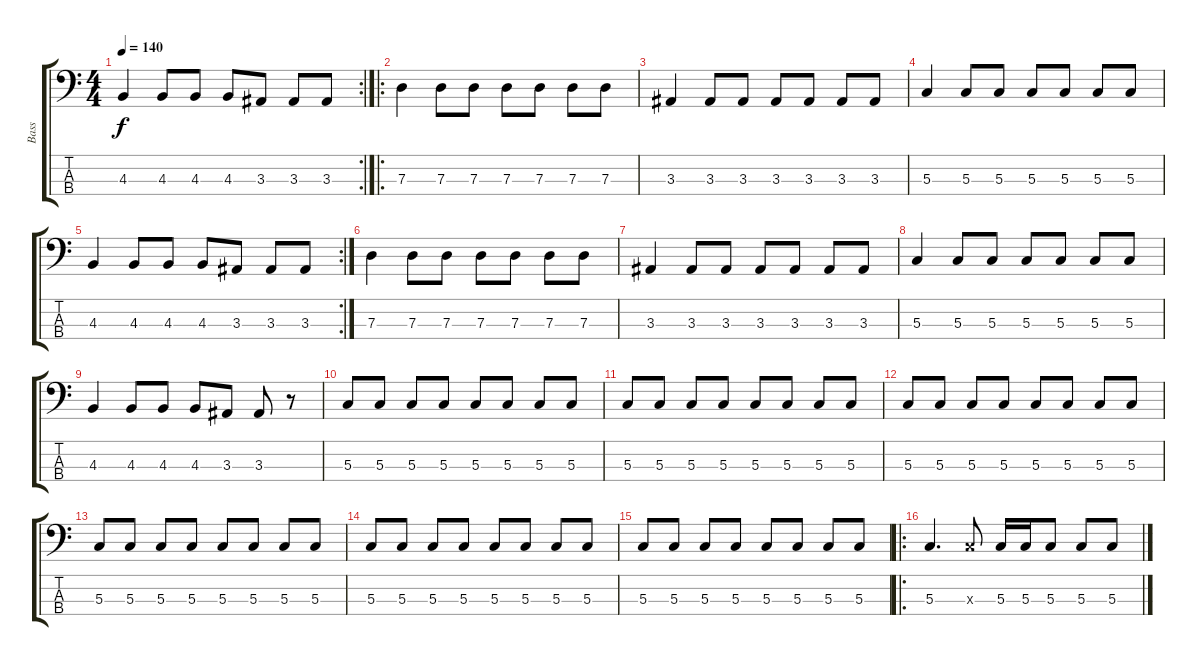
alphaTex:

\track ("Bass" "Bass") {instrument electricbasspick}
\staff {score tabs}
\tuning (F2 C2 G1 D1) {hide}
\rc 2
\ts (4 4)
\tempo 140
\clef f4
\ks c
4.3.4{dy f} 4.3.8 4.3.8 4.3.8 3.3.8 3.3.8 3.3.8 |
\ro
7.3.4 7.3.8 7.3.8 7.3.8 7.3.8 7.3.8 7.3.8 |
3.3.4 3.3.8 3.3.8 3.3.8 3.3.8 3.3.8 3.3.8 |
5.3.4 5.3.8 5.3.8 5.3.8 5.3.8 5.3.8 5.3.8 |
\rc 2
4.3.4 4.3.8 4.3.8 4.3.8 3.3.8 3.3.8 3.3.8 |
7.3.4 7.3.8 7.3.8 7.3.8 7.3.8 7.3.8 7.3.8 |
3.3.4 3.3.8 3.3.8 3.3.8 3.3.8 3.3.8 3.3.8 |
5.3.4 5.3.8 5.3.8 5.3.8 5.3.8 5.3.8 5.3.8 |
4.3.4 4.3.8 4.3.8 4.3.8 3.3.8 3.3.8 r.8 |
5.3.8 5.3.8 5.3.8 5.3.8 5.3.8 5.3.8 5.3.8 5.3.8 |
5.3.8 5.3.8 5.3.8 5.3.8 5.3.8 5.3.8 5.3.8 5.3.8 |
5.3.8 5.3.8 5.3.8 5.3.8 5.3.8 5.3.8 5.3.8 5.3.8 |
5.3.8 5.3.8 5.3.8 5.3.8 5.3.8 5.3.8 5.3.8 5.3.8 |
5.3.8 5.3.8 5.3.8 5.3.8 5.3.8 5.3.8 5.3.8 5.3.8 |
5.3.8 5.3.8 5.3.8 5.3.8 5.3.8 5.3.8 5.3.8 5.3.8 |
\ro
5.3.4{d} 5.3{x}.8 5.3.16 5.3.16 5.3.8 5.3.8 5.3.8
